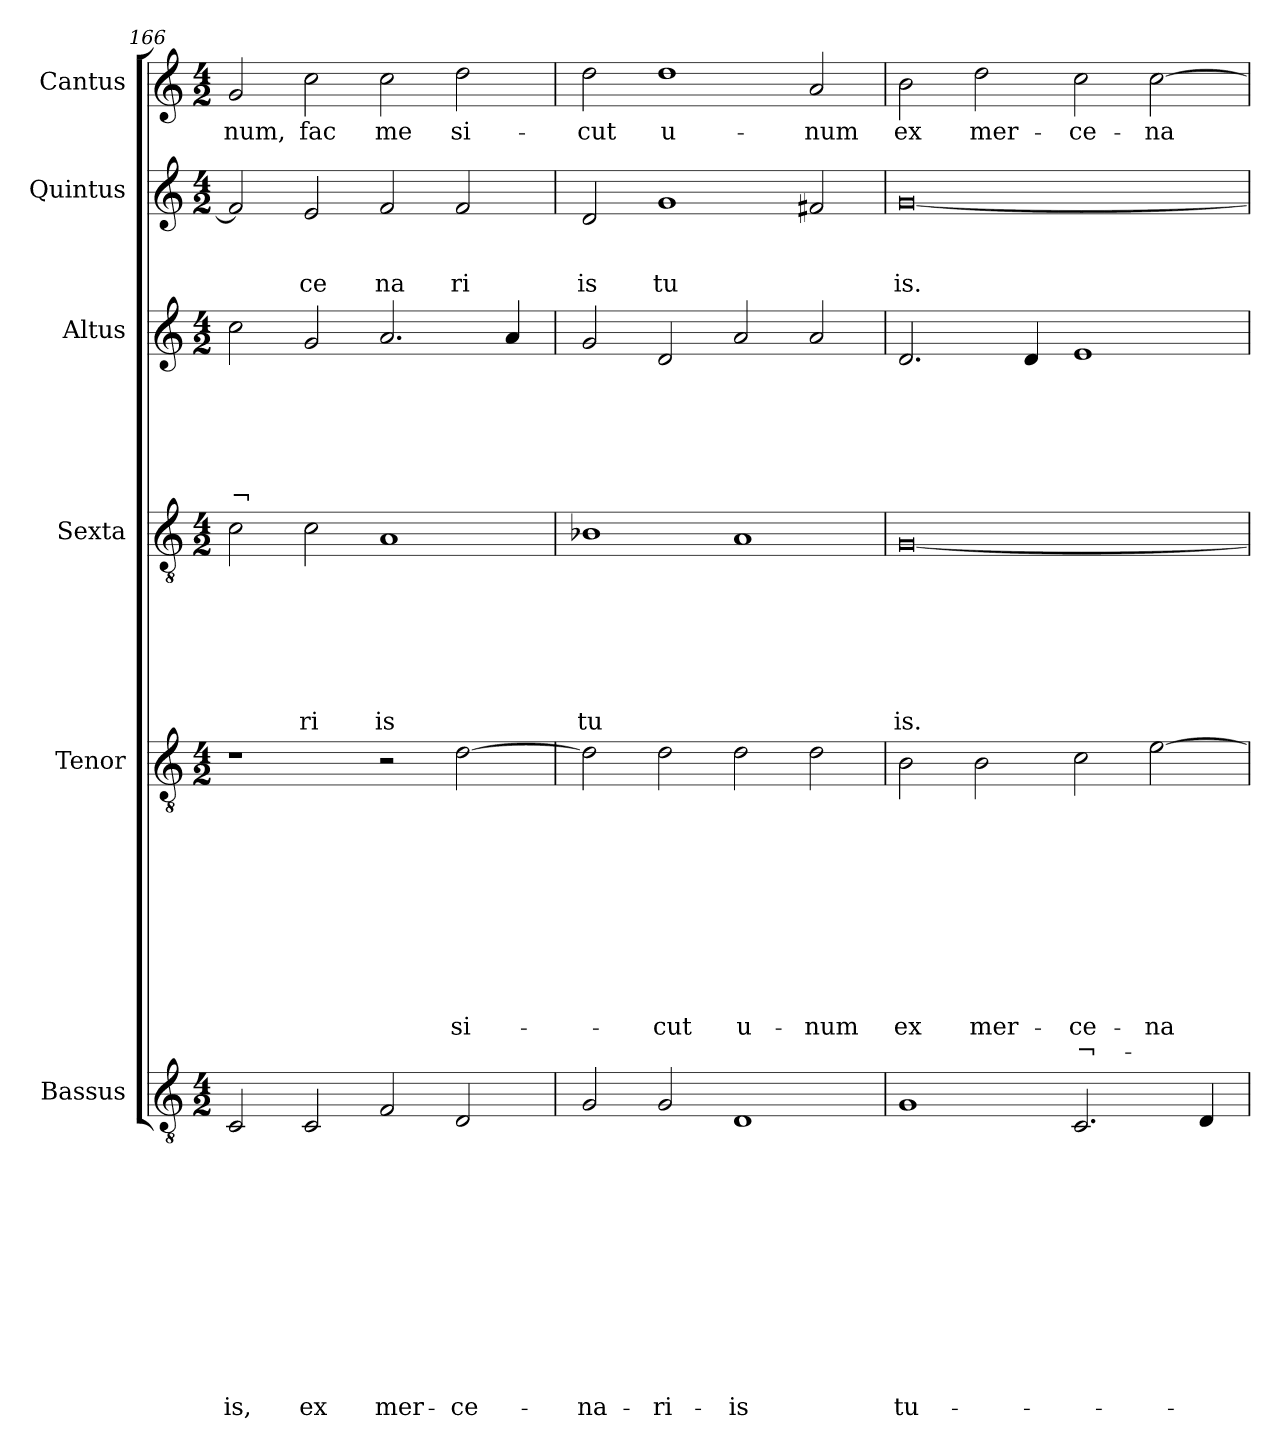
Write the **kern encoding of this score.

**kern	**text	**text	**text	**text	**text	**text	**text	**text	**text	**text	**text	**text	**kern	**text	**text	**text	**text	**text	**text	**text	**text	**text	**text	**text	**kern	**text	**text	**text	**text	**text	**text	**text	**kern	**text	**text	**text	**text	**text	**text	**kern	**text	**text	**text	**kern	**text
*part6	*part6	*part6	*part6	*part6	*part6	*part6	*part6	*part6	*part6	*part6	*part6	*part6	*part5	*part5	*part5	*part5	*part5	*part5	*part5	*part5	*part5	*part5	*part5	*part5	*part4	*part4	*part4	*part4	*part4	*part4	*part4	*part4	*part3	*part3	*part3	*part3	*part3	*part3	*part3	*part2	*part2	*part2	*part2	*part1	*part1
*staff6	*staff6	*staff6	*staff6	*staff6	*staff6	*staff6	*staff6	*staff6	*staff6	*staff6	*staff6	*staff6	*staff5	*staff5	*staff5	*staff5	*staff5	*staff5	*staff5	*staff5	*staff5	*staff5	*staff5	*staff5	*staff4	*staff4	*staff4	*staff4	*staff4	*staff4	*staff4	*staff4	*staff3	*staff3	*staff3	*staff3	*staff3	*staff3	*staff3	*staff2	*staff2	*staff2	*staff2	*staff1	*staff1
*I"Bassus	*	*	*	*	*	*	*	*	*	*	*	*	*I"Tenor	*	*	*	*	*	*	*	*	*	*	*	*I"Sexta	*	*	*	*	*	*	*	*I"Altus	*	*	*	*	*	*	*I"Quintus	*	*	*	*I"Cantus	*
*I'Bassus	*	*	*	*	*	*	*	*	*	*	*	*	*I'Tenor	*	*	*	*	*	*	*	*	*	*	*	*	*	*	*	*	*	*	*	*I'Altus	*	*	*	*	*	*	*I'Quintus	*	*	*	*I'Cantus	*
*clefGv2	*	*	*	*	*	*	*	*	*	*	*	*	*clefGv2	*	*	*	*	*	*	*	*	*	*	*	*clefGv2	*	*	*	*	*	*	*	*clefG2	*	*	*	*	*	*	*clefG2	*	*	*	*clefG2	*
*k[]	*	*	*	*	*	*	*	*	*	*	*	*	*k[]	*	*	*	*	*	*	*	*	*	*	*	*k[]	*	*	*	*	*	*	*	*k[]	*	*	*	*	*	*	*k[]	*	*	*	*k[]	*
*C:	*	*	*	*	*	*	*	*	*	*	*	*	*C:	*	*	*	*	*	*	*	*	*	*	*	*C:	*	*	*	*	*	*	*	*C:	*	*	*	*	*	*	*C:	*	*	*	*C:	*
*M4/2	*	*	*	*	*	*	*	*	*	*	*	*	*M4/2	*	*	*	*	*	*	*	*	*	*	*	*M4/2	*	*	*	*	*	*	*	*M4/2	*	*	*	*	*	*	*M4/2	*	*	*	*M4/2	*
=166	=166	=166	=166	=166	=166	=166	=166	=166	=166	=166	=166	=166	=166	=166	=166	=166	=166	=166	=166	=166	=166	=166	=166	=166	=166	=166	=166	=166	=166	=166	=166	=166	=166	=166	=166	=166	=166	=166	=166	=166	=166	=166	=166	=166	=166
!	!	!	!	!	!	!	!	!	!	!	!	!LO:LY:b	!	!	!	!	!	!	!	!	!	!	!	!	!	!	!	!	!	!	!	!	!	!	!	!	!	!	!LO:LY:b	!	!	!	!	!	!LO:LY:b
2C/	.	.	.	.	.	.	.	.	.	.	.	-is,	1r	.	.	.	.	.	.	.	.	.	.	.	2c\	.	.	.	.	.	.	.	2cc\	.	.	.	.	.	¬	2f/]	.	.	.	2g/	-num,
!	!	!	!	!	!	!	!	!	!	!	!	!LO:LY:b	!	!	!	!	!	!	!	!	!	!	!	!	!	!	!	!	!	!	!	!LO:LY:b	!	!	!	!	!	!	!	!	!	!	!LO:LY:b	!	!LO:LY:b
2C/	.	.	.	.	.	.	.	.	.	.	.	ex	.	.	.	.	.	.	.	.	.	.	.	.	2c\	.	.	.	.	.	.	ri	2g/	.	.	.	.	.	.	2e/	.	.	ce	2cc\	fac
!	!	!	!	!	!	!	!	!	!	!	!	!LO:LY:b	!	!	!	!	!	!	!	!	!	!	!	!	!	!	!	!	!	!	!	!LO:LY:b	!	!	!	!	!	!	!	!	!	!	!LO:LY:b	!	!LO:LY:b
2F/	.	.	.	.	.	.	.	.	.	.	.	mer-	2r	.	.	.	.	.	.	.	.	.	.	.	1A	.	.	.	.	.	.	is	2.a/	.	.	.	.	.	.	2f/	.	.	na	2cc\	me
!	!	!	!	!	!	!	!	!	!	!	!	!LO:LY:b	!	!	!	!	!	!	!	!	!	!	!LO:LY:b	!	!	!	!	!	!	!	!	!	!	!	!	!	!	!	!	!	!	!	!LO:LY:b	!	!LO:LY:b
2D/	.	.	.	.	.	.	.	.	.	.	.	-ce-	[>2d\	.	.	.	.	.	.	.	.	.	si-	.	.	.	.	.	.	.	.	.	.	.	.	.	.	.	.	2f/	.	.	ri	2dd\	si-
.	.	.	.	.	.	.	.	.	.	.	.	.	.	.	.	.	.	.	.	.	.	.	.	.	.	.	.	.	.	.	.	.	4a/	.	.	.	.	.	.	.	.	.	.	.	.
=167	=167	=167	=167	=167	=167	=167	=167	=167	=167	=167	=167	=167	=167	=167	=167	=167	=167	=167	=167	=167	=167	=167	=167	=167	=167	=167	=167	=167	=167	=167	=167	=167	=167	=167	=167	=167	=167	=167	=167	=167	=167	=167	=167	=167	=167
!	!	!	!	!	!	!	!	!	!	!	!	!LO:LY:b	!	!	!	!	!	!	!	!	!	!	!	!	!	!	!	!	!	!	!	!LO:LY:b	!	!	!	!	!	!	!	!	!	!	!LO:LY:b	!	!LO:LY:b
2G/	.	.	.	.	.	.	.	.	.	.	.	-na-	2d\]	.	.	.	.	.	.	.	.	.	.	.	1B-X	.	.	.	.	.	.	tu	2g/	.	.	.	.	.	.	2d/	.	.	is	2dd\	-cut
!	!	!	!	!	!	!	!	!	!	!	!	!LO:LY:b	!	!	!	!	!	!	!	!	!	!	!LO:LY:b	!	!	!	!	!	!	!	!	!	!	!	!	!	!	!	!	!	!	!	!LO:LY:b	!	!LO:LY:b
2G/	.	.	.	.	.	.	.	.	.	.	.	-ri-	2d\	.	.	.	.	.	.	.	.	.	-cut	.	.	.	.	.	.	.	.	.	2d/	.	.	.	.	.	.	1g	.	.	tu	1dd	u-
!	!	!	!	!	!	!	!	!	!	!	!	!LO:LY:b	!	!	!	!	!	!	!	!	!	!	!LO:LY:b	!	!	!	!	!	!	!	!	!	!	!	!	!	!	!	!	!	!	!	!	!	!
1D	.	.	.	.	.	.	.	.	.	.	.	-is	2d\	.	.	.	.	.	.	.	.	.	u-	.	1A	.	.	.	.	.	.	.	2a/	.	.	.	.	.	.	.	.	.	.	.	.
!	!	!	!	!	!	!	!	!	!	!	!	!	!	!	!	!	!	!	!	!	!	!	!LO:LY:b	!	!	!	!	!	!	!	!	!	!	!	!	!	!	!	!	!	!	!	!	!	!LO:LY:b
.	.	.	.	.	.	.	.	.	.	.	.	.	2d\	.	.	.	.	.	.	.	.	.	-num	.	.	.	.	.	.	.	.	.	2a/	.	.	.	.	.	.	2f#/	.	.	.	2a/	-num
=168	=168	=168	=168	=168	=168	=168	=168	=168	=168	=168	=168	=168	=168	=168	=168	=168	=168	=168	=168	=168	=168	=168	=168	=168	=168	=168	=168	=168	=168	=168	=168	=168	=168	=168	=168	=168	=168	=168	=168	=168	=168	=168	=168	=168	=168
!	!	!	!	!	!	!	!	!	!	!	!	!LO:LY:b	!	!	!	!	!	!	!	!	!	!	!LO:LY:b	!	!	!	!	!	!	!	!	!LO:LY:b	!	!	!	!	!	!	!	!	!	!	!LO:LY:b	!	!LO:LY:b
1G	.	.	.	.	.	.	.	.	.	.	.	tu-	2B\	.	.	.	.	.	.	.	.	.	ex	.	[<0G	.	.	.	.	.	.	is.	2.d/	.	.	.	.	.	.	[<0g	.	.	is.	2b\	ex
!	!	!	!	!	!	!	!	!	!	!	!	!	!	!	!	!	!	!	!	!	!	!	!LO:LY:b	!	!	!	!	!	!	!	!	!	!	!	!	!	!	!	!	!	!	!	!	!	!LO:LY:b
.	.	.	.	.	.	.	.	.	.	.	.	.	2B\	.	.	.	.	.	.	.	.	.	mer-	.	.	.	.	.	.	.	.	.	.	.	.	.	.	.	.	.	.	.	.	2dd\	mer-
.	.	.	.	.	.	.	.	.	.	.	.	.	.	.	.	.	.	.	.	.	.	.	.	.	.	.	.	.	.	.	.	.	4d/	.	.	.	.	.	.	.	.	.	.	.	.
!	!	!	!	!	!	!	!	!	!	!	!	!	!	!	!	!	!	!	!	!	!	!	!LO:LY:b	!LO:LY:b	!	!	!	!	!	!	!	!	!	!	!	!	!	!	!	!	!	!	!	!	!LO:LY:b
2.C/	.	.	.	.	.	.	.	.	.	.	.	.	2c\	.	.	.	.	.	.	.	.	.	-ce-	-¬-	.	.	.	.	.	.	.	.	1e	.	.	.	.	.	.	.	.	.	.	2cc\	-ce-
!	!	!	!	!	!	!	!	!	!	!	!	!	!	!	!	!	!	!	!	!	!	!	!LO:LY:b	!	!	!	!	!	!	!	!	!	!	!	!	!	!	!	!	!	!	!	!	!	!LO:LY:b
.	.	.	.	.	.	.	.	.	.	.	.	.	[>2e\	.	.	.	.	.	.	.	.	.	-na-	.	.	.	.	.	.	.	.	.	.	.	.	.	.	.	.	.	.	.	.	[>2cc\	-na-
4D/	.	.	.	.	.	.	.	.	.	.	.	.	.	.	.	.	.	.	.	.	.	.	.	.	.	.	.	.	.	.	.	.	.	.	.	.	.	.	.	.	.	.	.	.	.
=	=	=	=	=	=	=	=	=	=	=	=	=	=	=	=	=	=	=	=	=	=	=	=	=	=	=	=	=	=	=	=	=	=	=	=	=	=	=	=	=	=	=	=	=	=
*-	*-	*-	*-	*-	*-	*-	*-	*-	*-	*-	*-	*-	*-	*-	*-	*-	*-	*-	*-	*-	*-	*-	*-	*-	*-	*-	*-	*-	*-	*-	*-	*-	*-	*-	*-	*-	*-	*-	*-	*-	*-	*-	*-	*-	*-
